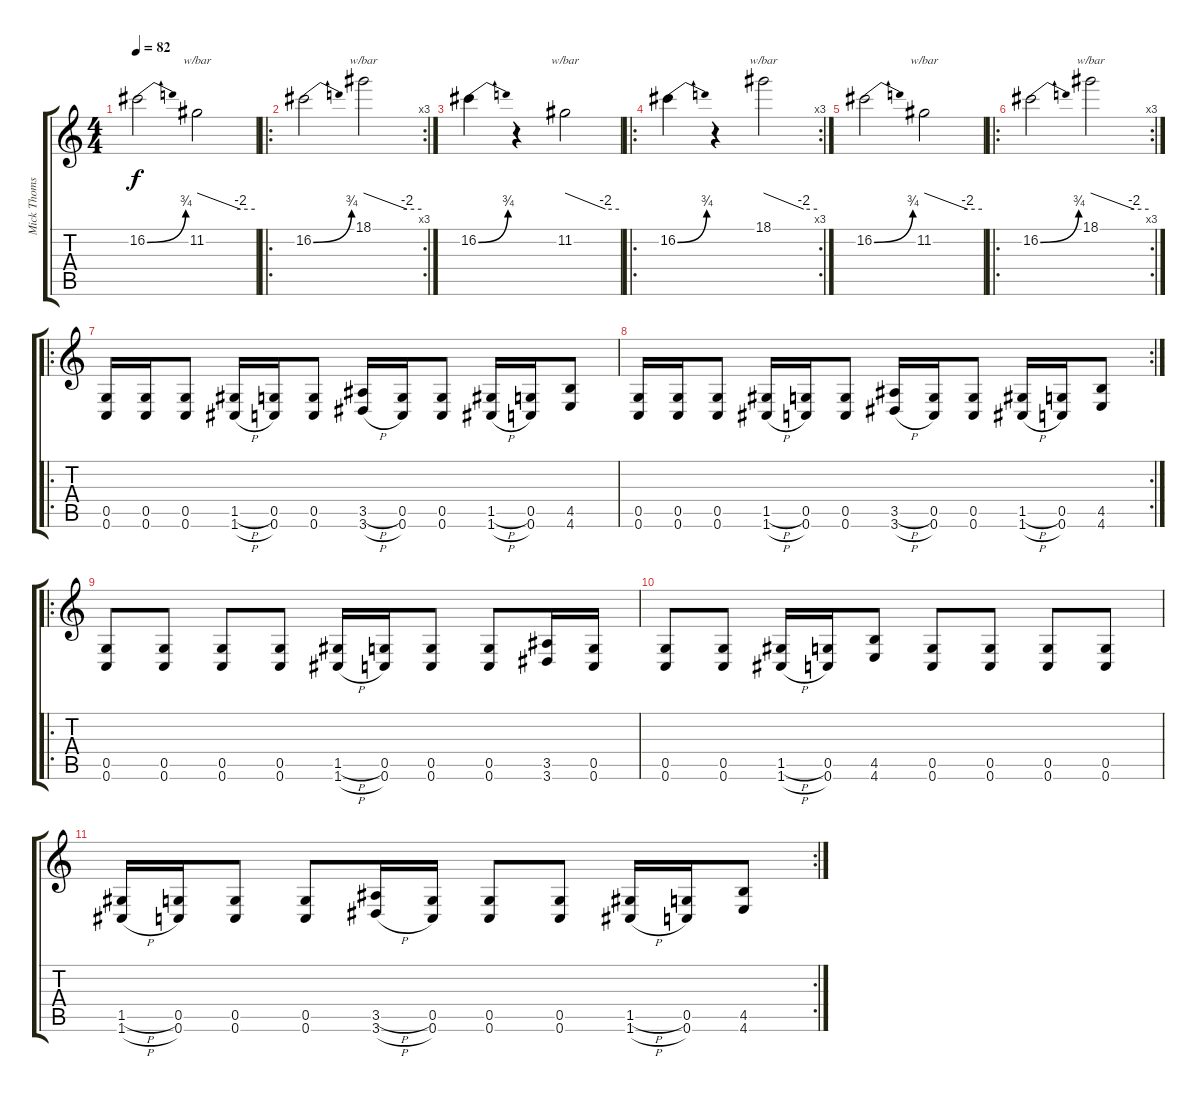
\track ("Mick Thomson" "Mick Thoms") {instrument distortionguitar}
\staff {score tabs}
\tuning (D4 A3 F3 C3 G2 C2) {hide}
\ts (4 4)
\tempo 82
\clef g2
\ks c
16.2{be (bend 0 0 60 3)}.2{dy f balance 0} 11.2.2{tbe (custom default 0 0 45 -8 60 -8)} |
\ro
\rc 3
16.2{be (bend 0 0 60 3)}.2 18.1.2{tbe (custom default 0 0 45 -8 60 -8)} |
16.2{be (bend 0 0 60 3)}.4{balance 0} r.4 11.2.2{tbe (custom default 0 0 45 -8 60 -8)} |
\ro
\rc 3
16.2{be (bend 0 0 60 3)}.4{balance 0} r.4 18.1.2{tbe (custom default 0 0 45 -8 60 -8)} |
16.2{be (bend 0 0 60 3)}.2{balance 0} 11.2.2{tbe (custom default 0 0 45 -8 60 -8)} |
\ro
\rc 3
16.2{be (bend 0 0 60 3)}.2 18.1.2{tbe (custom default 0 0 45 -8 60 -8)} |
\ro
(0.5 0.6).16{balance 8} (0.5 0.6).16 (0.5 0.6).8 (1.5{h} 1.6{h}).16 (0.5 0.6).16 (0.5 0.6).8 (3.5{h} 3.6{h}).16 (0.5 0.6).16 (0.5 0.6).8 (1.5{h} 1.6{h}).16 (0.5 0.6).16 (4.5 4.6).8 |
\rc 2
(0.5 0.6).16 (0.5 0.6).16 (0.5 0.6).8 (1.5{h} 1.6{h}).16 (0.5 0.6).16 (0.5 0.6).8 (3.5{h} 3.6{h}).16 (0.5 0.6).16 (0.5 0.6).8 (1.5{h} 1.6{h}).16 (0.5 0.6).16 (4.5 4.6).8 |
\ro
(0.5 0.6).8 (0.5 0.6).8 (0.5 0.6).8 (0.5 0.6).8 (1.5{h} 1.6{h}).16 (0.5 0.6).16 (0.5 0.6).8 (0.5 0.6).8 (3.5 3.6).16 (0.5 0.6).16 |
(0.5 0.6).8 (0.5 0.6).8 (1.5{h} 1.6{h}).16 (0.5 0.6).16 (4.5 4.6).8 (0.5 0.6).8 (0.5 0.6).8 (0.5 0.6).8 (0.5 0.6).8 |
\rc 2
(1.5{h} 1.6{h}).16 (0.5 0.6).16 (0.5 0.6).8 (0.5 0.6).8 (3.5{h} 3.6{h}).16 (0.5 0.6).16 (0.5 0.6).8 (0.5 0.6).8 (1.5{h} 1.6{h}).16 (0.5 0.6).16 (4.5 4.6).8
